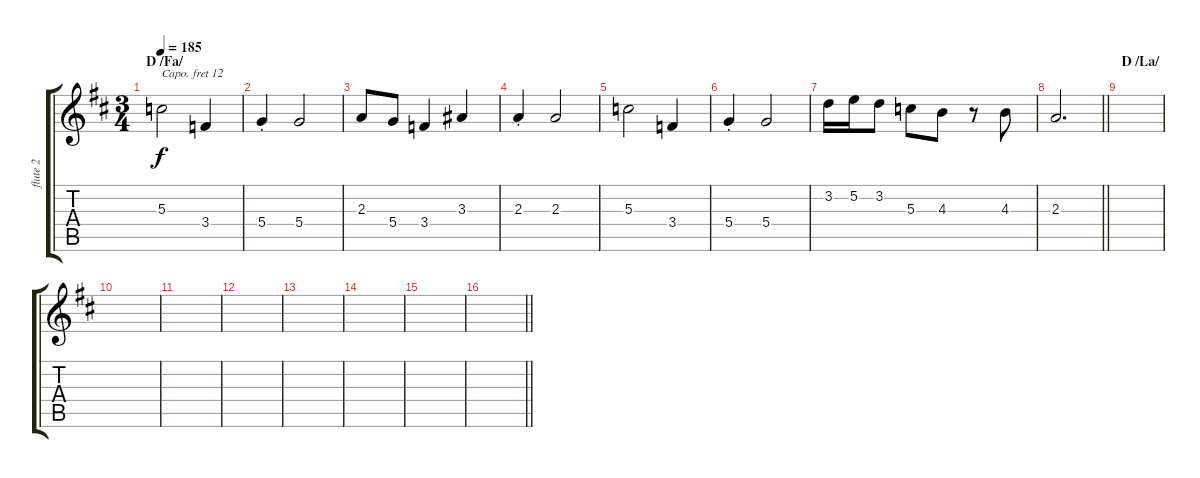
\track ("flute 2" "flute 2") {instrument flute}
\staff {score tabs}
\capo 12
\tuning (E4 B3 G3 D3 A2 E2) {hide}
\ts (3 4)
\section ("" "D /Fa/")
\tempo 185
\clef g2
\ks d
5.3.2{dy f} 3.4.4 |
5.4{st}.4 5.4.2 |
2.3.8 5.4.8 3.4.4 3.3.4 |
2.3{st}.4 2.3.2 |
5.3.2 3.4.4 |
5.4{st}.4 5.4.2 |
3.2.16 5.2.16 3.2.8 5.3.8 4.3.8 r.8 4.3.8 |
\barLineRight lightlight
2.3.2{d} |
\section ("" "D /La/")
|
|
|
|
|
|
|
\barLineRight lightlight
